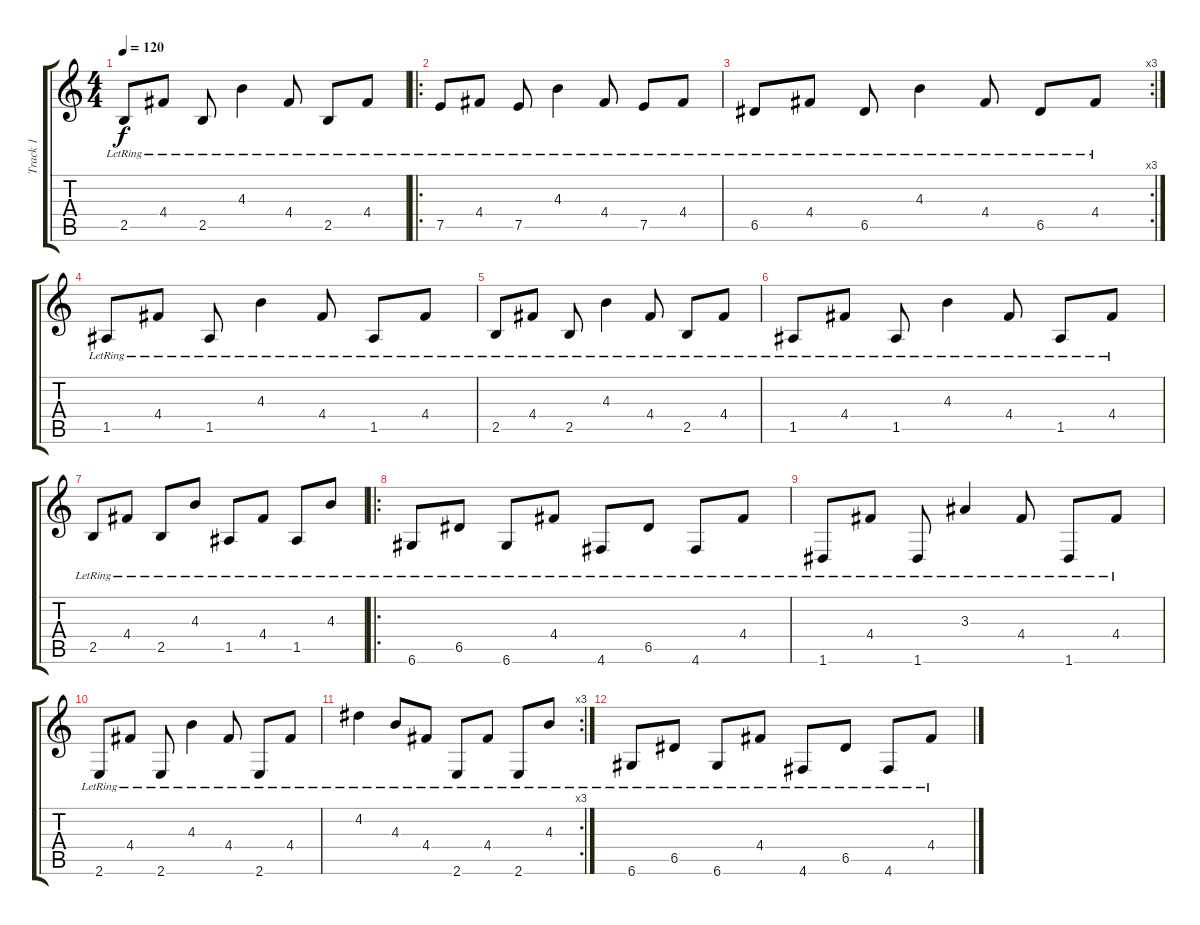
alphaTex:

\track ("Track 1" "Track 1") {instrument acousticguitarsteel}
\staff {score tabs}
\tuning (E4 B3 G3 D3 A2 D2) {hide}
\ts (4 4)
\tempo 120
\clef g2
\ks c
2.5{lr}.8{dy f} 4.4{lr}.8 2.5{lr}.8 4.3{lr}.4 4.4{lr}.8 2.5{lr}.8 4.4{lr}.8 |
\ro
7.5{lr}.8 4.4{lr}.8 7.5{lr}.8 4.3{lr}.4 4.4{lr}.8 7.5{lr}.8 4.4{lr}.8 |
\rc 3
6.5{lr}.8 4.4{lr}.8 6.5{lr}.8 4.3{lr}.4 4.4{lr}.8 6.5{lr}.8 4.4{lr}.8 |
1.5{lr}.8 4.4{lr}.8 1.5{lr}.8 4.3{lr}.4 4.4{lr}.8 1.5{lr}.8 4.4{lr}.8 |
2.5{lr}.8 4.4{lr}.8 2.5{lr}.8 4.3{lr}.4 4.4{lr}.8 2.5{lr}.8 4.4{lr}.8 |
1.5{lr}.8 4.4{lr}.8 1.5{lr}.8 4.3{lr}.4 4.4{lr}.8 1.5{lr}.8 4.4{lr}.8 |
2.5{lr}.8 4.4{lr}.8 2.5{lr}.8 4.3{lr}.8 1.5{lr}.8 4.4{lr}.8 1.5{lr}.8 4.3{lr}.8 |
\ro
6.6{lr}.8 6.5{lr}.8 6.6{lr}.8 4.4{lr}.8 4.6{lr}.8 6.5{lr}.8 4.6{lr}.8 4.4{lr}.8 |
1.6{lr}.8 4.4{lr}.8 1.6{lr}.8 3.3{lr}.4 4.4{lr}.8 1.6{lr}.8 4.4{lr}.8 |
2.6{lr}.8 4.4{lr}.8 2.6{lr}.8 4.3{lr}.4 4.4{lr}.8 2.6{lr}.8 4.4{lr}.8 |
\rc 3
4.2{lr}.4 4.3{lr}.8 4.4{lr}.8 2.6{lr}.8 4.4{lr}.8 2.6{lr}.8 4.3{lr}.8 |
6.6{lr}.8 6.5{lr}.8 6.6{lr}.8 4.4{lr}.8 4.6{lr}.8 6.5{lr}.8 4.6{lr}.8 4.4{lr}.8
